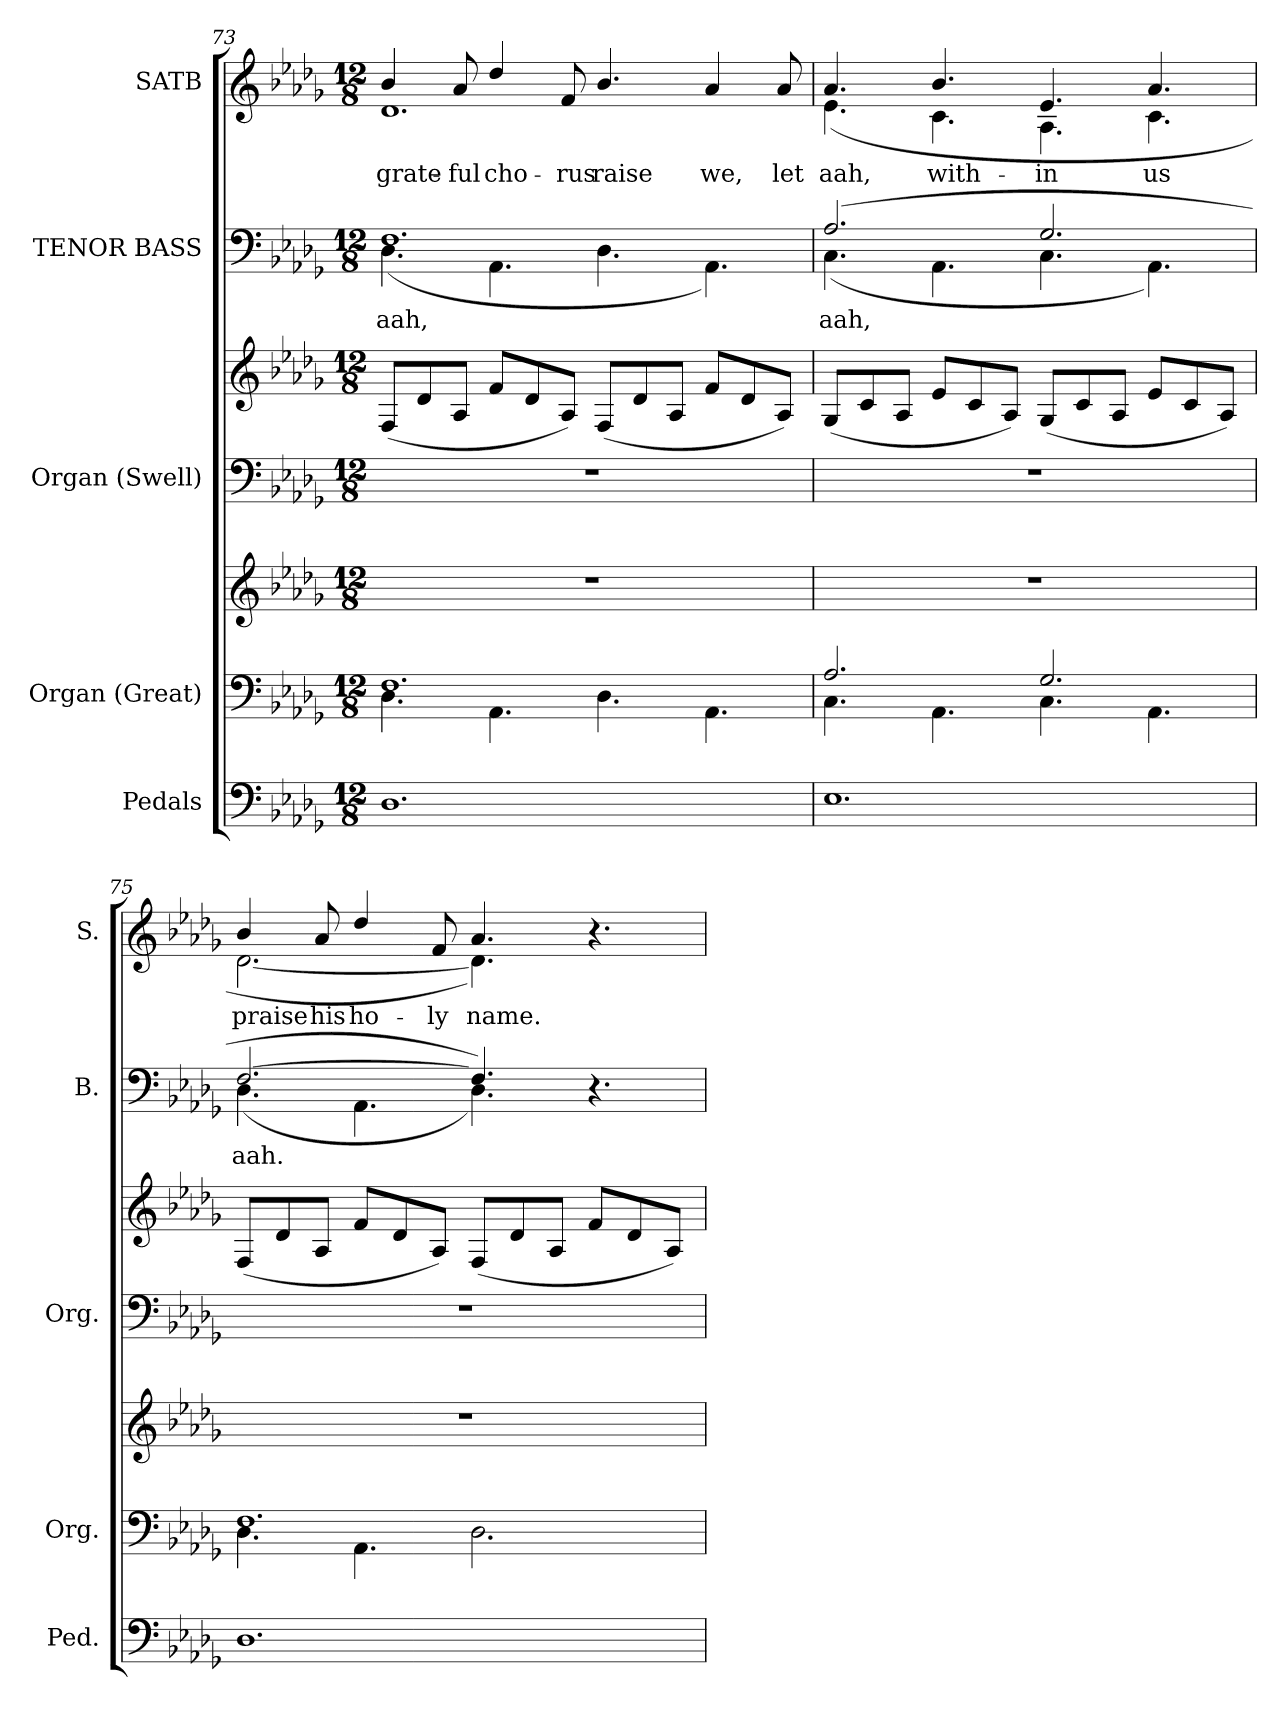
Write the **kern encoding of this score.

**kern	**kern	**kern	**kern	**kern	**kern	**text	**kern	**text
*part5	*part4	*part4	*part3	*part3	*part2	*part2	*part1	*part1
*staff7	*staff6	*staff5	*staff4	*staff3	*staff2	*staff2	*staff1	*staff1
*I"Pedals	*I"Organ (Great)	*	*I"Organ (Swell)	*	*I"TENOR BASS	*	*I"SATB	*
*I'Ped.	*I'Org.	*	*I'Org.	*	*I'B.	*	*I'S.	*
!!LO:PB:g=z
*clefF4	*clefF4	*clefG2	*clefF4	*clefG2	*clefF4	*	*clefG2	*
*k[b-e-a-d-g-]	*k[b-e-a-d-g-]	*k[b-e-a-d-g-]	*k[b-e-a-d-g-]	*k[b-e-a-d-g-]	*k[b-e-a-d-g-]	*	*k[b-e-a-d-g-]	*
*D-:	*D-:	*D-:	*D-:	*D-:	*D-:	*	*D-:	*
*M12/8	*M12/8	*M12/8	*M12/8	*M12/8	*M12/8	*	*M12/8	*
=73	=73	=73	=73	=73	=73	=73	=73	=73
*	*^	*	*	*	*	*	*	*
!	!	!	!LO:N:vis=1	!LO:N:vis=1	!	!	!	!	!
*	*	*	*	*	*	*^	*	*	*
!	!	!	!	!	!	!	!	!LO:LY:b:color=#000000	!	!
!	!	!	!	!	!	!	!	!	!	!LO:LY:a:color=#000000
*	*	*	*	*	*	*	*	*	*^	*
1.D-i	1.Fi	4.D-i\	1.r	1.r	(8Fi/L	1.Fi	(4.D-i\	aah,	4b-i/	1.d-i	grate-
.	.	.	.	.	8d-i/	.	.	.	.	.	.
!	!	!	!	!	!	!	!	!	!	!	!LO:LY:a:color=#000000
.	.	.	.	.	8A-i/J	.	.	.	8a-i/	.	-ful
!	!	!	!	!	!	!	!	!	!	!	!LO:LY:a:color=#000000
.	.	4.AA-i\	.	.	8fi/L	.	4.AA-i\	.	4dd-i/	.	cho-
.	.	.	.	.	8d-i/	.	.	.	.	.	.
!	!	!	!	!	!	!	!	!	!	!	!LO:LY:a:color=#000000
.	.	.	.	.	8A-i/J)	.	.	.	8fi/	.	-rus
!	!	!	!	!	!	!	!	!	!	!	!LO:LY:a:color=#000000
.	.	4.D-i\	.	.	(8Fi/L	.	4.D-i\	.	4.b-i/	.	raise
.	.	.	.	.	8d-i/	.	.	.	.	.	.
.	.	.	.	.	8A-i/J	.	.	.	.	.	.
!	!	!	!	!	!	!	!	!	!	!	!LO:LY:a:color=#000000
.	.	4.AA-i\	.	.	8fi/L	.	4.AA-i\)	.	4a-i/	.	we,
.	.	.	.	.	8d-i/	.	.	.	.	.	.
!	!	!	!	!	!	!	!	!	!	!	!LO:LY:a:color=#000000
.	.	.	.	.	8A-i/J)	.	.	.	8a-i/	.	let
=74	=74	=74	=74	=74	=74	=74	=74	=74	=74	=74	=74
!	!	!	!LO:N:vis=1	!LO:N:vis=1	!	!	!	!	!	!	!
!	!	!	!	!	!	!	!	!LO:LY:b:color=#000000	!	!	!
!	!	!	!	!	!	!	!	!	!	!	!LO:LY:a:color=#000000
!	!	!	!	!	!	!	!	!	!	!	!LO:LY:b:color=#000000
1.E-i	2.A-i/	4.Ci\	1.r	1.r	(8G-i/L	(2.A-i/	(4.Ci\	aah,	4.a-i/	(4.e-i\	aah,
.	.	.	.	.	8ci/	.	.	.	.	.	.
.	.	.	.	.	8A-i/J	.	.	.	.	.	.
!	!	!	!	!	!	!	!	!	!	!	!LO:LY:a:color=#000000
.	.	4.AA-i\	.	.	8e-i/L	.	4.AA-i\	.	4.b-i/	4.ci\	with-
.	.	.	.	.	8ci/	.	.	.	.	.	.
.	.	.	.	.	8A-i/J)	.	.	.	.	.	.
!	!	!	!	!	!	!	!	!	!	!	!LO:LY:a:color=#000000
.	2.G-i/	4.Ci\	.	.	(8G-i/L	2.G-i/	4.Ci\	.	4.e-i/	4.A-i\	-in
.	.	.	.	.	8ci/	.	.	.	.	.	.
.	.	.	.	.	8A-i/J	.	.	.	.	.	.
!	!	!	!	!	!	!	!	!	!	!	!LO:LY:a:color=#000000
.	.	4.AA-i\	.	.	8e-i/L	.	4.AA-i\)	.	4.a-i/	4.ci\	us
.	.	.	.	.	8ci/	.	.	.	.	.	.
.	.	.	.	.	8A-i/J)	.	.	.	.	.	.
=75	=75	=75	=75	=75	=75	=75	=75	=75	=75	=75	=75
!	!	!	!LO:N:vis=1	!LO:N:vis=1	!	!	!	!	!	!	!
!	!	!	!	!	!	!	!	!LO:LY:b:color=#000000	!	!	!
!	!	!	!	!	!	!	!	!	!	!	!LO:LY:a:color=#000000
1.D-i	1.Fi	4.D-i\	1.r	1.r	(8Fi/L	[>2.Fi/	(4.D-i\	aah.	4b-i/	[<2.d-i\	praise
.	.	.	.	.	8d-i/	.	.	.	.	.	.
!	!	!	!	!	!	!	!	!	!	!	!LO:LY:a:color=#000000
.	.	.	.	.	8A-i/J	.	.	.	8a-i/	.	his
!	!	!	!	!	!	!	!	!	!	!	!LO:LY:a:color=#000000
.	.	4.AA-i\	.	.	8fi/L	.	4.AA-i\	.	4dd-i/	.	ho-
.	.	.	.	.	8d-i/	.	.	.	.	.	.
!	!	!	!	!	!	!	!	!	!	!	!LO:LY:a:color=#000000
.	.	.	.	.	8A-i/J)	.	.	.	8fi/	.	-ly
!	!	!	!	!	!	!	!	!	!	!	!LO:LY:a:color=#000000
.	.	2.D-i\	.	.	(8Fi/L	4.Fi/])	4.D-i\)	.	4.a-i/	4.d-i\])	name.
.	.	.	.	.	8d-i/	.	.	.	.	.	.
.	.	.	.	.	8A-i/J	.	.	.	.	.	.
.	.	.	.	.	8fi/L	4.r	4.ryy	.	4.r	4.ryy	.
.	.	.	.	.	8d-i/	.	.	.	.	.	.
.	.	.	.	.	8A-i/J)	.	.	.	.	.	.
*	*	*	*	*	*	*v	*v	*	*	*	*
*	*v	*v	*	*	*	*	*	*v	*v	*
=	=	=	=	=	=	=	=	=
*-	*-	*-	*-	*-	*-	*-	*-	*-
